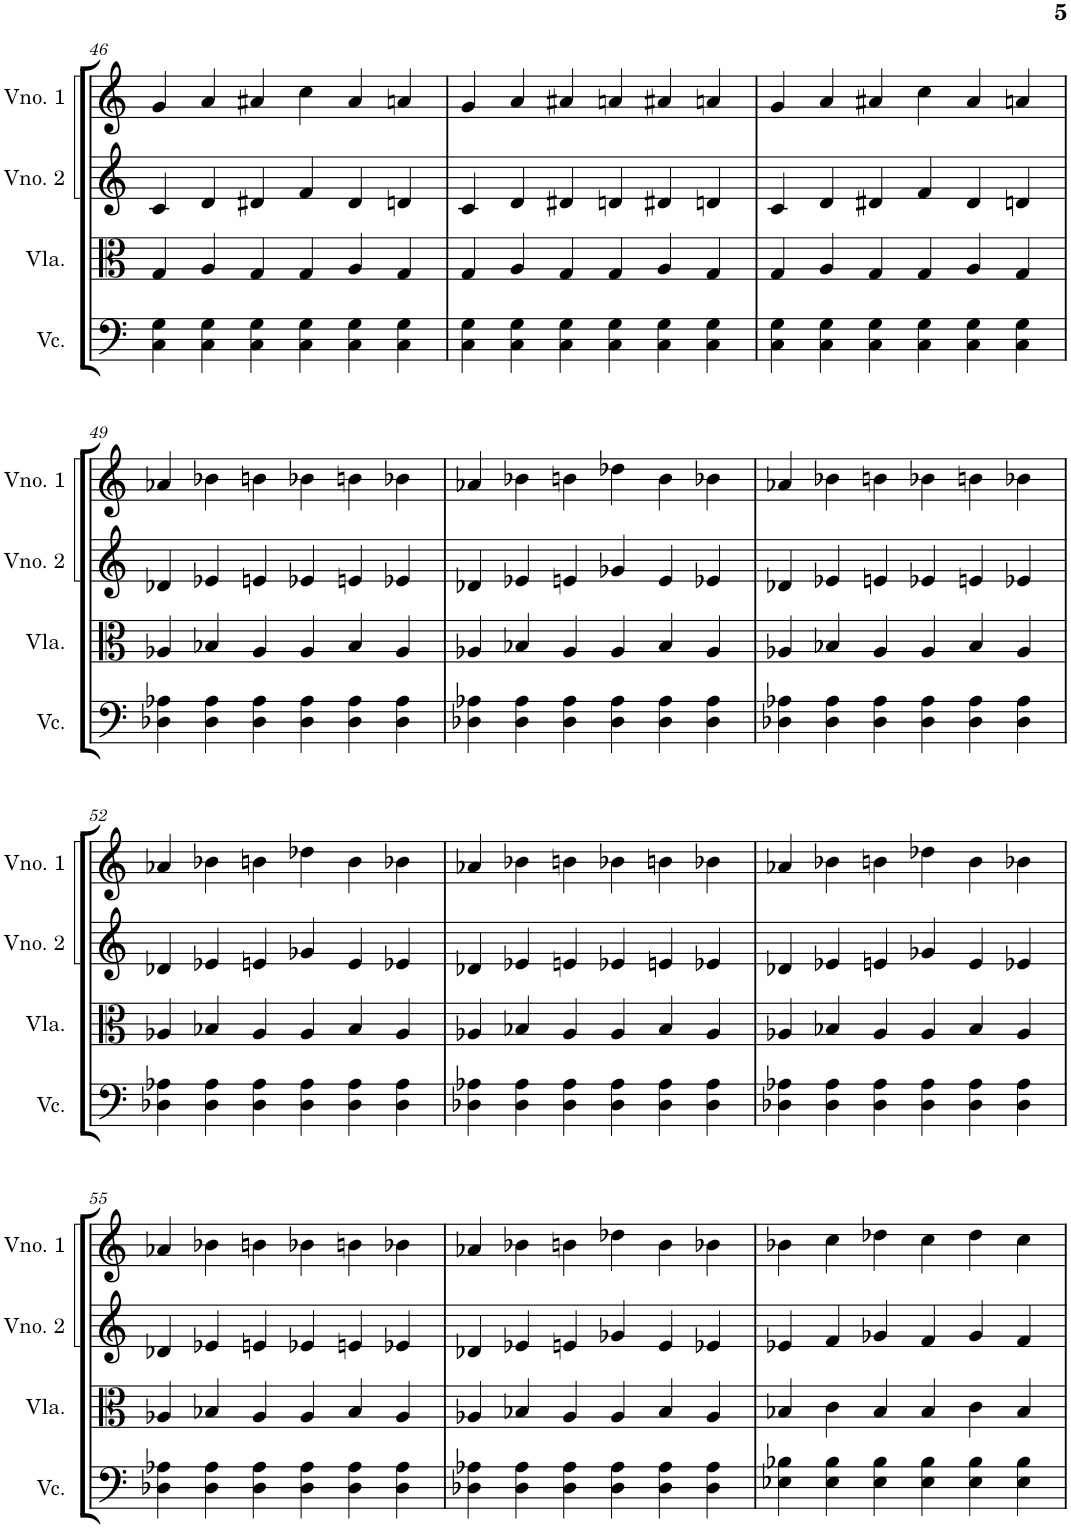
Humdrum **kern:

**kern	**kern	**kern	**kern
*part4	*part3	*part2	*part1
*staff4	*staff3	*staff2	*staff1
*I"Violoncelo	*I"Viola	*I"Violino 2	*I"Violino 1
*I'Vc.	*I'Vla.	*I'Vno. 2	*I'Vno. 1
!!LO:PB:g=z
*clefF4	*clefC3	*clefG2	*clefG2
*k[]	*k[]	*k[]	*k[]
*M3/2	*M3/2	*M3/2	*M3/2
=46	=46	=46	=46
4C\ 4G\	4G/	4c/	4g/
4C\ 4G\	4A/	4d/	4a/
4C\ 4G\	4G/	4d#X/	4a#X/
4C\ 4G\	4G/	4f/	4cc\
4C\ 4G\	4A/	4d#/	4a#/
4C\ 4G\	4G/	4dn/	4an/
=47	=47	=47	=47
4C\ 4G\	4G/	4c/	4g/
4C\ 4G\	4A/	4d/	4a/
4C\ 4G\	4G/	4d#X/	4a#X/
4C\ 4G\	4G/	4dn/	4an/
4C\ 4G\	4A/	4d#X/	4a#X/
4C\ 4G\	4G/	4dn/	4an/
=48	=48	=48	=48
4C\ 4G\	4G/	4c/	4g/
4C\ 4G\	4A/	4d/	4a/
4C\ 4G\	4G/	4d#X/	4a#X/
4C\ 4G\	4G/	4f/	4cc\
4C\ 4G\	4A/	4d#/	4a#/
4C\ 4G\	4G/	4dn/	4an/
!!LO:LB:g=z
=49	=49	=49	=49
4D-X\ 4A-X\	4A-X/	4d-X/	4a-X/
4D-\ 4A-\	4B-X/	4e-X/	4b-X\
4D-\ 4A-\	4A-/	4en/	4bn\
4D-\ 4A-\	4A-/	4e-X/	4b-X\
4D-\ 4A-\	4B-/	4en/	4bn\
4D-\ 4A-\	4A-/	4e-X/	4b-X\
=50	=50	=50	=50
4D-X\ 4A-X\	4A-X/	4d-X/	4a-X/
4D-\ 4A-\	4B-X/	4e-X/	4b-X\
4D-\ 4A-\	4A-/	4en/	4bn\
4D-\ 4A-\	4A-/	4g-X/	4dd-X\
4D-\ 4A-\	4B-/	4e/	4b\
4D-\ 4A-\	4A-/	4e-X/	4b-X\
=51	=51	=51	=51
4D-X\ 4A-X\	4A-X/	4d-X/	4a-X/
4D-\ 4A-\	4B-X/	4e-X/	4b-X\
4D-\ 4A-\	4A-/	4en/	4bn\
4D-\ 4A-\	4A-/	4e-X/	4b-X\
4D-\ 4A-\	4B-/	4en/	4bn\
4D-\ 4A-\	4A-/	4e-X/	4b-X\
!!LO:LB:g=z
=52	=52	=52	=52
4D-X\ 4A-X\	4A-X/	4d-X/	4a-X/
4D-\ 4A-\	4B-X/	4e-X/	4b-X\
4D-\ 4A-\	4A-/	4en/	4bn\
4D-\ 4A-\	4A-/	4g-X/	4dd-X\
4D-\ 4A-\	4B-/	4e/	4b\
4D-\ 4A-\	4A-/	4e-X/	4b-X\
=53	=53	=53	=53
4D-X\ 4A-X\	4A-X/	4d-X/	4a-X/
4D-\ 4A-\	4B-X/	4e-X/	4b-X\
4D-\ 4A-\	4A-/	4en/	4bn\
4D-\ 4A-\	4A-/	4e-X/	4b-X\
4D-\ 4A-\	4B-/	4en/	4bn\
4D-\ 4A-\	4A-/	4e-X/	4b-X\
=54	=54	=54	=54
4D-X\ 4A-X\	4A-X/	4d-X/	4a-X/
4D-\ 4A-\	4B-X/	4e-X/	4b-X\
4D-\ 4A-\	4A-/	4en/	4bn\
4D-\ 4A-\	4A-/	4g-X/	4dd-X\
4D-\ 4A-\	4B-/	4e/	4b\
4D-\ 4A-\	4A-/	4e-X/	4b-X\
!!LO:LB:g=z
=55	=55	=55	=55
4D-X\ 4A-X\	4A-X/	4d-X/	4a-X/
4D-\ 4A-\	4B-X/	4e-X/	4b-X\
4D-\ 4A-\	4A-/	4en/	4bn\
4D-\ 4A-\	4A-/	4e-X/	4b-X\
4D-\ 4A-\	4B-/	4en/	4bn\
4D-\ 4A-\	4A-/	4e-X/	4b-X\
=56	=56	=56	=56
4D-X\ 4A-X\	4A-X/	4d-X/	4a-X/
4D-\ 4A-\	4B-X/	4e-X/	4b-X\
4D-\ 4A-\	4A-/	4en/	4bn\
4D-\ 4A-\	4A-/	4g-X/	4dd-X\
4D-\ 4A-\	4B-/	4e/	4b\
4D-\ 4A-\	4A-/	4e-X/	4b-X\
=57	=57	=57	=57
4E-X\ 4B-X\	4B-X/	4e-X/	4b-X\
4E-\ 4B-\	4c\	4f/	4cc\
4E-\ 4B-\	4B-/	4g-X/	4dd-X\
4E-\ 4B-\	4B-/	4f/	4cc\
4E-\ 4B-\	4c\	4g-/	4dd-\
4E-\ 4B-\	4B-/	4f/	4cc\
=	=	=	=
*-	*-	*-	*-
